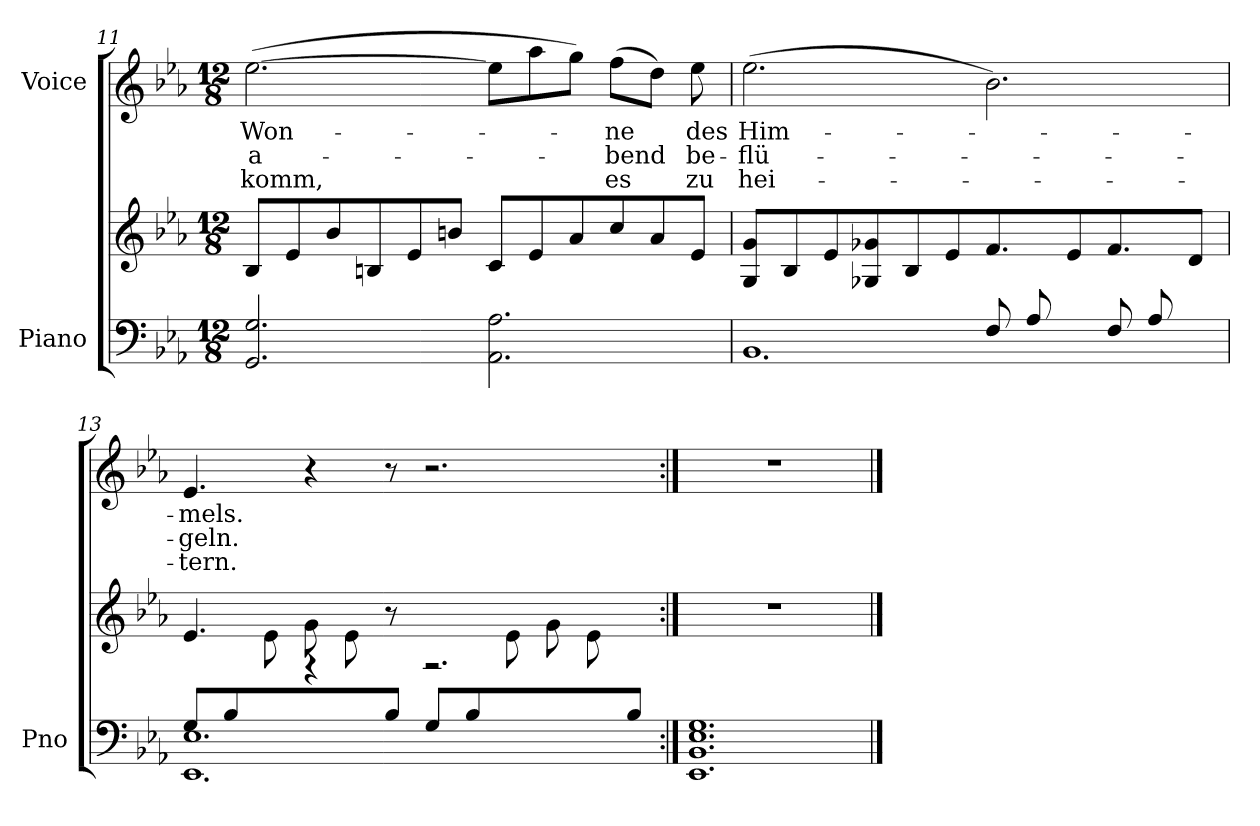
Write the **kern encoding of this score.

**kern	**kern	**kern	**text	**text	**text
*part2	*part2	*part1	*part1	*part1	*part1
*staff3	*staff2	*staff1	*staff1	*staff1	*staff1
*I"Piano	*	*I"Voice	*	*	*
*I'Pno	*	*	*	*	*
!!LO:LB:g=z
*clefF4	*clefG2	*clefG2	*	*	*
*k[b-e-a-]	*k[b-e-a-]	*k[b-e-a-]	*	*	*
*M12/8	*M12/8	*M12/8	*	*	*
=11	=11	=11	=11	=11	=11
!	!	!	!LO:LY:b	!LO:LY:b	!LO:LY:b
2.GG/ 2.G/	8B-/L	([2.ee-\	Won-	-a-	komm,
.	8e-/	.	.	.	.
.	8b-/	.	.	.	.
.	8Bn/	.	.	.	.
.	8e-/	.	.	.	.
.	8bn/J	.	.	.	.
2.AA-\ 2.A-\	8c/L	8ee-\L]	.	.	.
.	8e-/	8aa-\	.	.	.
.	8a-/	8gg\J)	.	.	.
!	!	!	!LO:LY:b	!LO:LY:b	!LO:LY:b
.	8cc/	(8ff\L	-ne	-bend	es
.	8a-/	8dd\J)	.	.	.
!	!	!	!LO:LY:b	!LO:LY:b	!LO:LY:b
.	8e-/J	8ee-\	des	be-	zu
=12	=12	=12	=12	=12	=12
*^	*^	*	*	*	*
!	!	!	!	!	!LO:LY:b	!LO:LY:b	!LO:LY:b
2.ryy	1.BB-	8G/ 8g/L	2.ryy	(2.ee-\	Him-	-flü-	hei-
.	.	8B-/	.	.	.	.	.
.	.	8e-/	.	.	.	.	.
.	.	8G-X/ 8g-X/	.	.	.	.	.
.	.	8B-/	.	.	.	.	.
.	.	8e-/J	.	.	.	.	.
8F/L	.	4ryy	4.f/	2.b-\)	.	.	.
8A-/	.	.	.	.	.	.	.
8ryy	.	8e-\	.	.	.	.	.
8F/	.	4ryy	4.f/	.	.	.	.
8A-/	.	.	.	.	.	.	.
8ryy	.	8d\J	.	.	.	.	.
!!LO:LB:g=z
=13	=13	=13	=13	=13	=13	=13	=13
!	!	!	!	!	!LO:LY:b	!LO:LY:b	!LO:LY:b
8G/L	1.EE- 1.E-	4ryy	4.e-/	4.e-/	-mels.	-geln.	-tern.
8B-/	.	.	.	.	.	.	.
4.ryy	.	8e-\	.	.	.	.	.
.	.	8g\	4r	4r	.	.	.
.	.	8e-\	.	.	.	.	.
8B-/J	.	4.ryy	8r	8r	.	.	.
8G/L	.	.	2.r	2.r	.	.	.
8B-/	.	.	.	.	.	.	.
4.ryy	.	8e-\	.	.	.	.	.
.	.	8g\	.	.	.	.	.
.	.	8e-\	.	.	.	.	.
8B-/J	.	8ryy	.	.	.	.	.
*v	*v	*	*	*	*	*	*
*	*v	*v	*	*	*	*
=14:|!	=14:|!	=14:|!	=14:|!	=14:|!	=14:|!
1.EE- 1.BB- 1.E- 1.G	1.r	1.r	.	.	.
==	==	==	==	==	==
*-	*-	*-	*-	*-	*-
